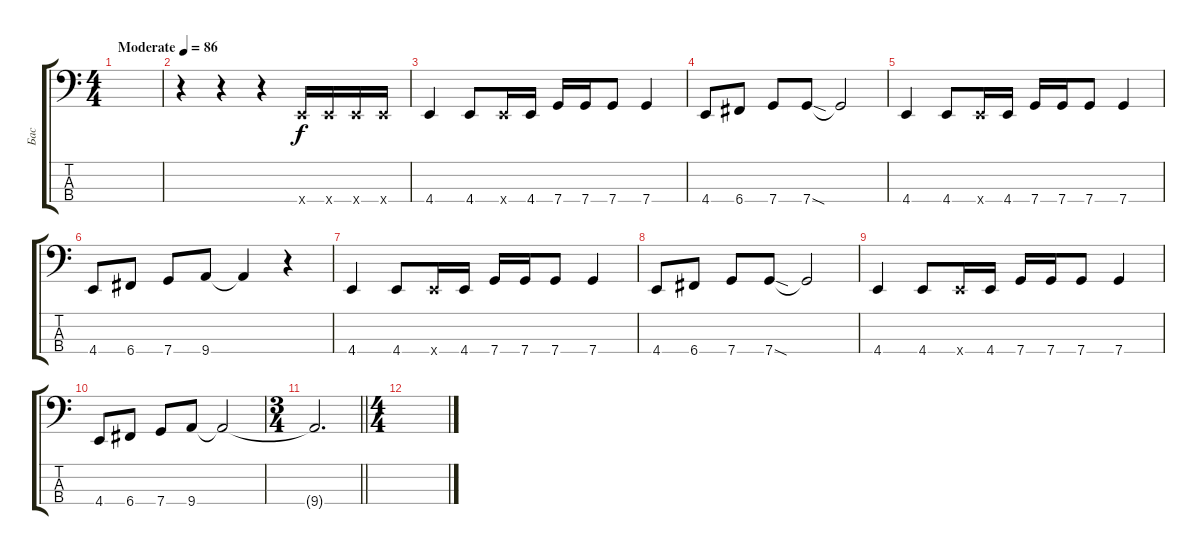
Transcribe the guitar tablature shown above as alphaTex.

\track ("Бас" "Бас") {instrument electricbassfinger}
\staff {score tabs}
\tuning (F2 C2 G1 C1) {hide}
\ts (4 4)
\tempo (86 "Moderate")
\clef f4
\ks c
|
r.4 r.4 r.4 4.4{x}.16 4.4{x}.16 4.4{x}.16 4.4{x}.16 |
4.4.4 4.4.8 4.4{x}.16 4.4.16 7.4.16 7.4.16 7.4.8 7.4.4 |
4.4.8 6.4.8 7.4.8 7.4{sod}.8 7.4{t}.2 |
4.4.4 4.4.8 4.4{x}.16 4.4.16 7.4.16 7.4.16 7.4.8 7.4.4 |
4.4.8 6.4.8 7.4.8 9.4.8 9.4{t}.4 r.4 |
4.4.4 4.4.8 4.4{x}.16 4.4.16 7.4.16 7.4.16 7.4.8 7.4.4 |
4.4.8 6.4.8 7.4.8 7.4{sod}.8 7.4{t}.2 |
4.4.4 4.4.8 4.4{x}.16 4.4.16 7.4.16 7.4.16 7.4.8 7.4.4 |
4.4.8 6.4.8 7.4.8 9.4.8 9.4{t}.2 |
\ts (3 4)
\barLineRight lightlight
9.4{t}.2{d} |
\ts (4 4)
